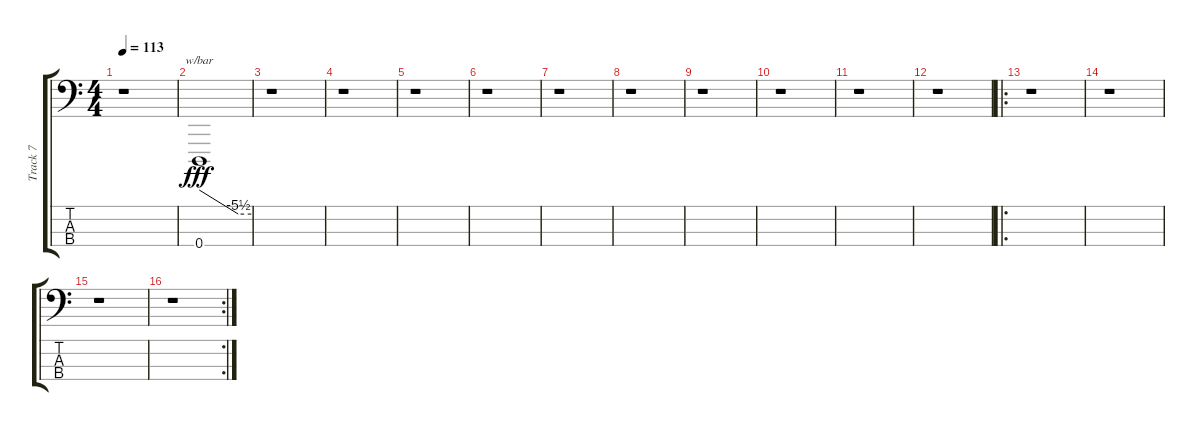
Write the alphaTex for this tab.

\track ("Track 7" "Track 7") {instrument lead8bassandlead}
\staff {score tabs}
\tuning (G2 D2 A1 D1) {hide}
\ts (4 4)
\tempo 113
\clef f4
\ks c
r.1{dy fff} |
0.4.1{tbe (custom default 0 0 45 -22 60 -22)} |
r.1 |
r.1 |
r.1 |
r.1 |
r.1 |
r.1 |
r.1 |
r.1 |
r.1 |
r.1 |
\ro
r.1 |
r.1 |
r.1 |
\rc 2
r.1
